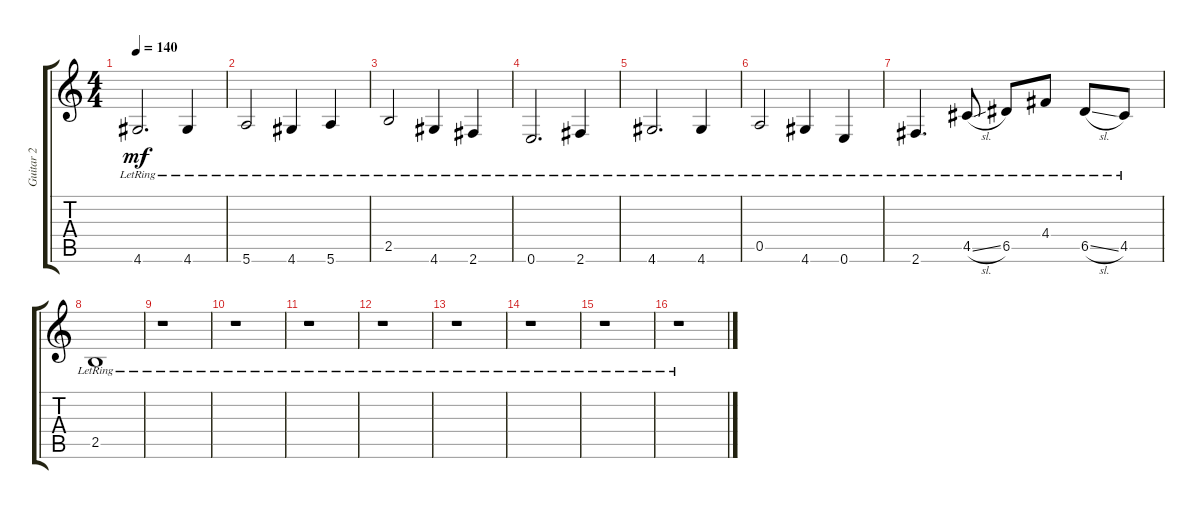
\track ("Guitar 2" "Guitar 2") {instrument electricguitarclean}
\staff {score tabs}
\tuning (E4 B3 G3 D3 A2 E2) {hide}
\ts (4 4)
\tempo 140
\clef g2
\ks c
4.6{lr}.2{d dy mf} 4.6{lr}.4 |
5.6{lr}.2 4.6{lr}.4 5.6{lr}.4 |
2.5{lr}.2 4.6{lr}.4 2.6{lr}.4 |
0.6{lr}.2{d} 2.6{lr}.4 |
4.6{lr}.2{d} 4.6{lr}.4 |
0.5{lr}.2 4.6{lr}.4 0.6{lr}.4 |
2.6{lr}.4{d} 4.5{sl lr}.8 6.5{lr}.8 4.4{lr}.8 6.5{sl lr}.8 4.5{lr}.8 |
2.5{lr}.1 |
r.1 |
r.1 |
r.1 |
r.1 |
r.1 |
r.1 |
r.1 |
r.1
